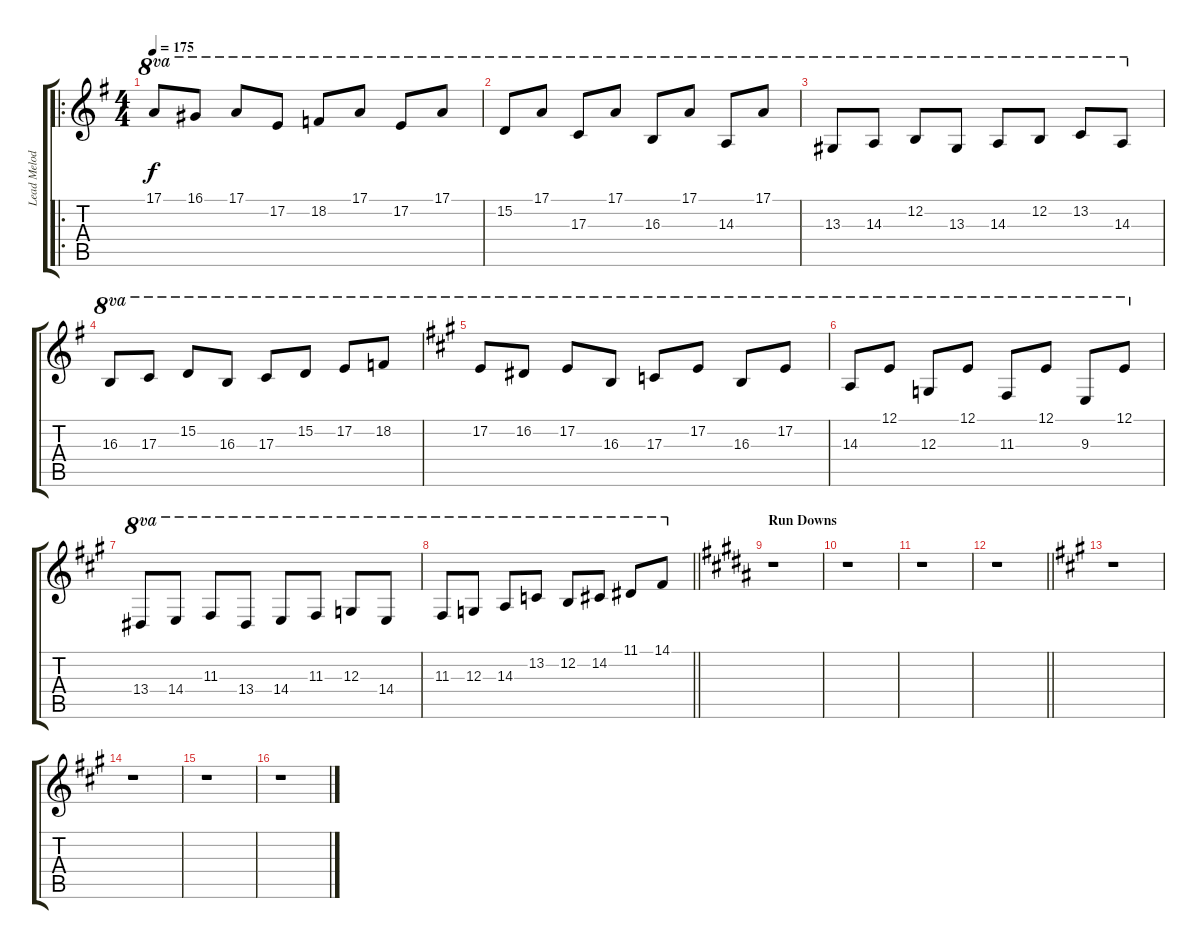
\track ("Lead Melody" "Lead Melod") {instrument lead2sawtooth}
\staff {score tabs}
\tuning (E4 B3 G3 D3 A2 E2) {hide}
\ro
\ts (4 4)
\tempo 175
\clef g2
\ks g
17.1.8{ot 8va dy f} 16.1.8{ot 8va} 17.1.8{ot 8va} 17.2.8{ot 8va} 18.2.8{ot 8va} 17.1.8{ot 8va} 17.2.8{ot 8va} 17.1.8{ot 8va} |
15.2.8{ot 8va} 17.1.8{ot 8va} 17.3.8{ot 8va} 17.1.8{ot 8va} 16.3.8{ot 8va} 17.1.8{ot 8va} 14.3.8{ot 8va} 17.1.8{ot 8va} |
13.3.8{ot 8va} 14.3.8{ot 8va} 12.2.8{ot 8va} 13.3.8{ot 8va} 14.3.8{ot 8va} 12.2.8{ot 8va} 13.2.8{ot 8va} 14.3.8{ot 8va} |
16.3.8{ot 8va} 17.3.8{ot 8va} 15.2.8{ot 8va} 16.3.8{ot 8va} 17.3.8{ot 8va} 15.2.8{ot 8va} 17.2.8{ot 8va} 18.2.8{ot 8va} |
\ks a
17.2.8{ot 8va} 16.2.8{ot 8va} 17.2.8{ot 8va} 16.3.8{ot 8va} 17.3.8{ot 8va} 17.2.8{ot 8va} 16.3.8{ot 8va} 17.2.8{ot 8va} |
14.3.8{ot 8va} 12.1.8{ot 8va} 12.3.8{ot 8va} 12.1.8{ot 8va} 11.3.8{ot 8va} 12.1.8{ot 8va} 9.3.8{ot 8va} 12.1.8{ot 8va} |
13.4.8{ot 8va} 14.4.8{ot 8va} 11.3.8{ot 8va} 13.4.8{ot 8va} 14.4.8{ot 8va} 11.3.8{ot 8va} 12.3.8{ot 8va} 14.4.8{ot 8va} |
\barLineRight lightlight
11.3.8{ot 8va} 12.3.8{ot 8va} 14.3.8{ot 8va} 13.2.8{ot 8va} 12.2.8{ot 8va} 14.2.8{ot 8va} 11.1.8{ot 8va} 14.1.8{ot 8va} |
\section ("" "Run Downs")
\ks b
r.1 |
r.1 |
\ks g#minor
r.1 |
\barLineRight lightlight
r.1 |
\ks a
r.1 |
r.1 |
r.1 |
r.1
